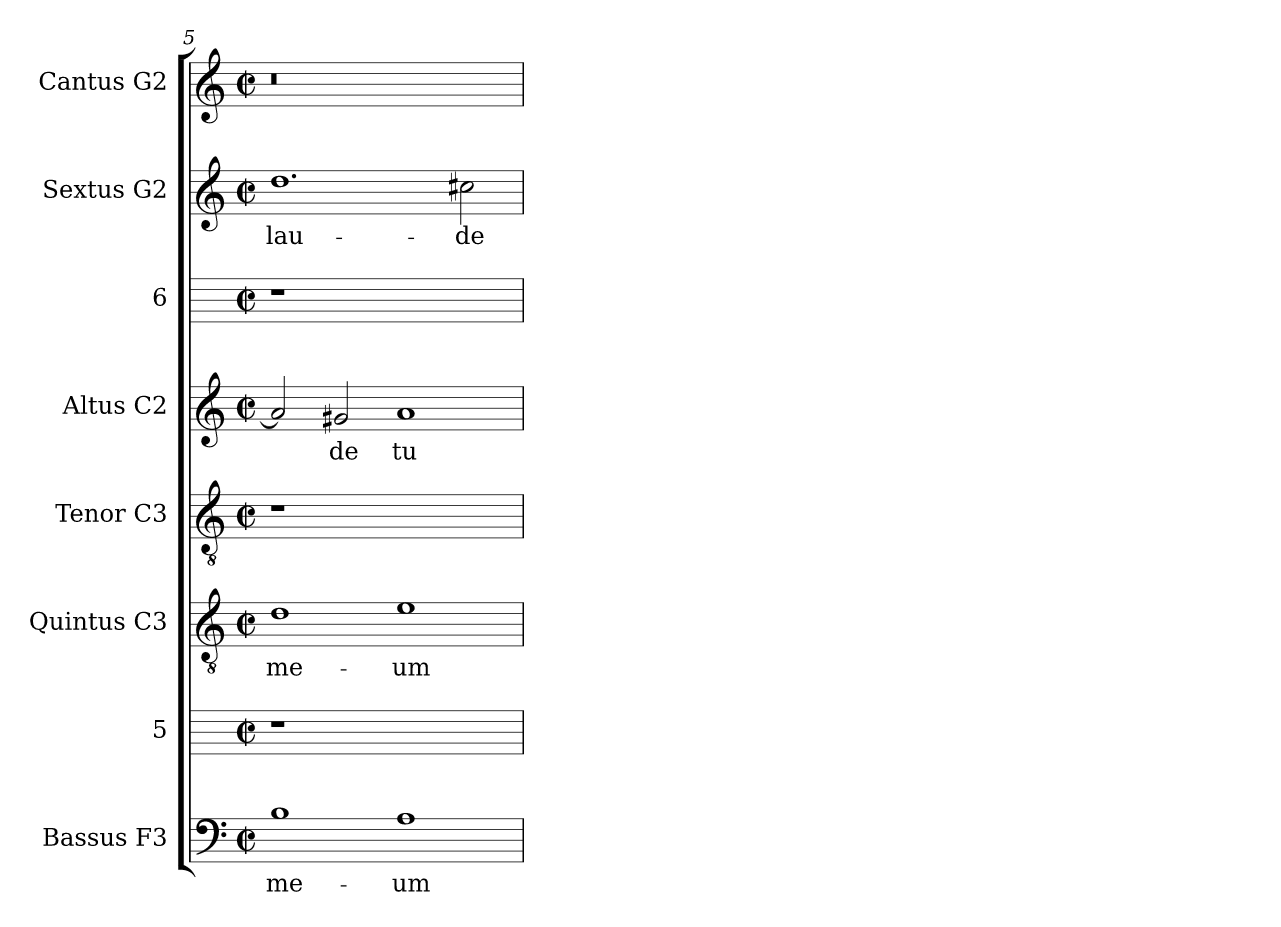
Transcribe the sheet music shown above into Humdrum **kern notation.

**kern	**text	**kern	**kern	**text	**kern	**kern	**text	**kern	**kern	**text	**kern
*part8	*part8	*part7	*part6	*part6	*part5	*part4	*part4	*part3	*part2	*part2	*part1
*staff8	*staff8	*staff7	*staff6	*staff6	*staff5	*staff4	*staff4	*staff3	*staff2	*staff2	*staff1
*I"Bassus  F3	*	*I"5	*I"Quintus  C3	*	*I"Tenor  C3	*I"Altus  C2	*	*I"6	*I"Sextus  G2	*	*I"Cantus  G2
*I'B	*	*	*	*	*I'T	*I'A	*	*	*	*	*I'C
*clefF4	*	*	*clefGv2	*	*clefGv2	*clefG2	*	*	*clefG2	*	*clefG2
*k[]	*	*k[]	*k[]	*	*k[]	*k[]	*	*k[]	*k[]	*	*k[]
*C:	*	*C:	*C:	*	*C:	*C:	*	*C:	*C:	*	*C:
*M2/2	*	*M2/2	*M2/2	*	*M2/2	*M2/2	*	*M2/2	*M2/2	*	*M2/2
*met(c|)	*	*met(c|)	*met(c|)	*	*met(c|)	*met(c|)	*	*met(c|)	*met(c|)	*	*met(c|)
=5	=5	=5	=5	=5	=5	=5	=5	=5	=5	=5	=5
!	!LO:LY:b:cj	!	!	!LO:LY:b:cj	!	!	!LO:LY:b:cj	!	!	!LO:LY:b:cj	!
1B	me-	1r	1d	me-	1r	2a/]	--	1r	1.dd	lau-	0r
!	!	!	!	!	!	!	!LO:LY:b:cj	!	!	!	!
.	.	.	.	.	.	2g#X/	-de	.	.	.	.
!	!LO:LY:b:cj	!	!	!LO:LY:b:cj	!	!	!LO:LY:b:cj	!	!	!	!
1A	-um	1ryy	1e	-um	1ryy	1a	tu-	1ryy	.	.	.
!	!	!	!	!	!	!	!	!	!	!LO:LY:b:cj	!
.	.	.	.	.	.	.	.	.	2cc#X\	-de	.
=	=	=	=	=	=	=	=	=	=	=	=
*-	*-	*-	*-	*-	*-	*-	*-	*-	*-	*-	*-
